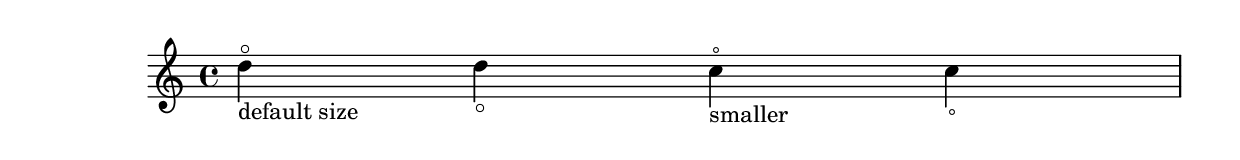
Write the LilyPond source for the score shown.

%% Do not edit this file; it is automatically
%% generated from LSR http://lsr.dsi.unimi.it
%% This file is in the public domain.
\version "2.13.29"

\header {
  lsrtags = "expressive-marks, unfretted-strings"

%% Translation of GIT committish: 0b55335aeca1de539bf1125b717e0c21bb6fa31b
  texidoces = "
Para hacer más pequeño el círculo de @code{\\flageolet} (armónico)
utilice la siguiente función de Scheme.

"
  doctitlees = "Cambiar el tamaño de la marca de \\flageolet"


%% Translation of GIT committish: 0a868be38a775ecb1ef935b079000cebbc64de40
  texidocde = "
Um den @code{\\flageolet}-Kreis kleiner zu machen, kann diese
Scheme-Funktion eingesetzt werden.

"
  doctitlede = "\\flageolet-Zeichen verkleinern"

%% Translation of GIT committish: 5b980ee07bba23d3633de1d371fb2926f164e295

  texidocfr = "
Il est possible de rapetisser le cercle d'un @code{\\flageolet} grâce
à une fonction Scheme.

"
  doctitlefr = "Modifier la taille d'un \\flageolet"


  texidoc = "
To make the @code{\\flageolet} circle smaller use the following Scheme
function.

"
  doctitle = "Changing \\flageolet mark size"
} % begin verbatim

smallFlageolet =
#(let ((m (make-articulation "flageolet")))
   (set! (ly:music-property m 'tweaks)
         (acons 'font-size -3
                (ly:music-property m 'tweaks)))
   m)

\layout { ragged-right = ##f }

\relative c'' {
  d4^\flageolet_\markup { default size } d_\flageolet
  c4^\smallFlageolet_\markup { smaller } c_\smallFlageolet
}

